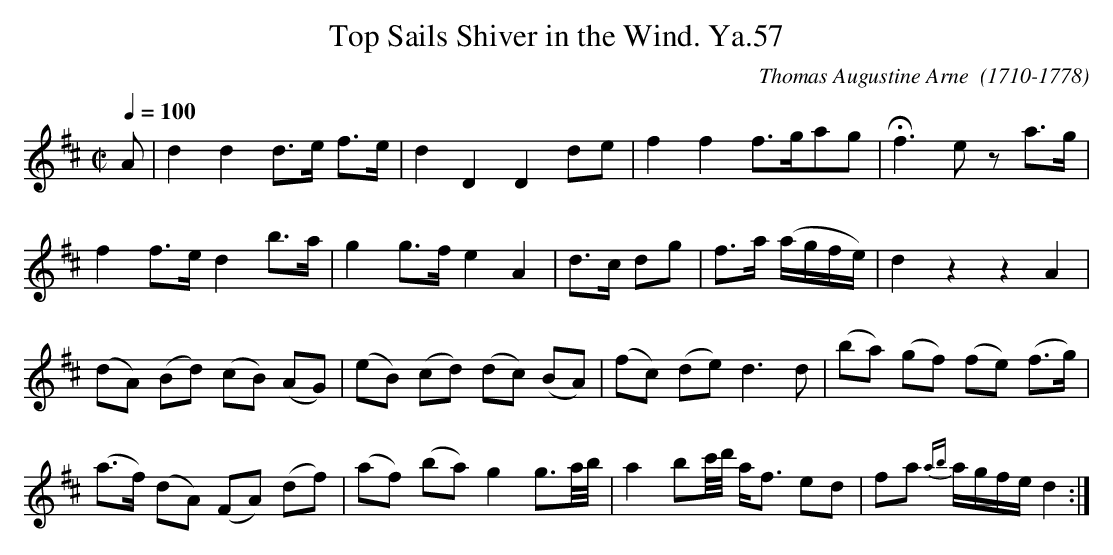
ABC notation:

X:1
T:Top Sails Shiver in the Wind. Ya.57
C:Thomas Augustine Arne  (1710-1778)
L:1/8
M:C|
Q:1/4=100
K:D
A|d2d2d>e f>e | d2D2D2de | f2f2f>gag | !fermata!f3ez a>g |
f2f>ed2b>a | g2g>fe2A2 | d>c dg | f>a (a/g/f/e/) |d2z2z2A2|
(dA) (Bd) (cB) (AG) | (eB) (cd) (dc) (BA) | (fc) (de)  d3d |(ba) (gf) (fe) (f>g) |
(a>f) (dA) (FA) (df) | (af) (ba)g2 g>a/b// | a2 bc'//d'// a<f ed | fa {ab}a/g/f/e/d2:|]
